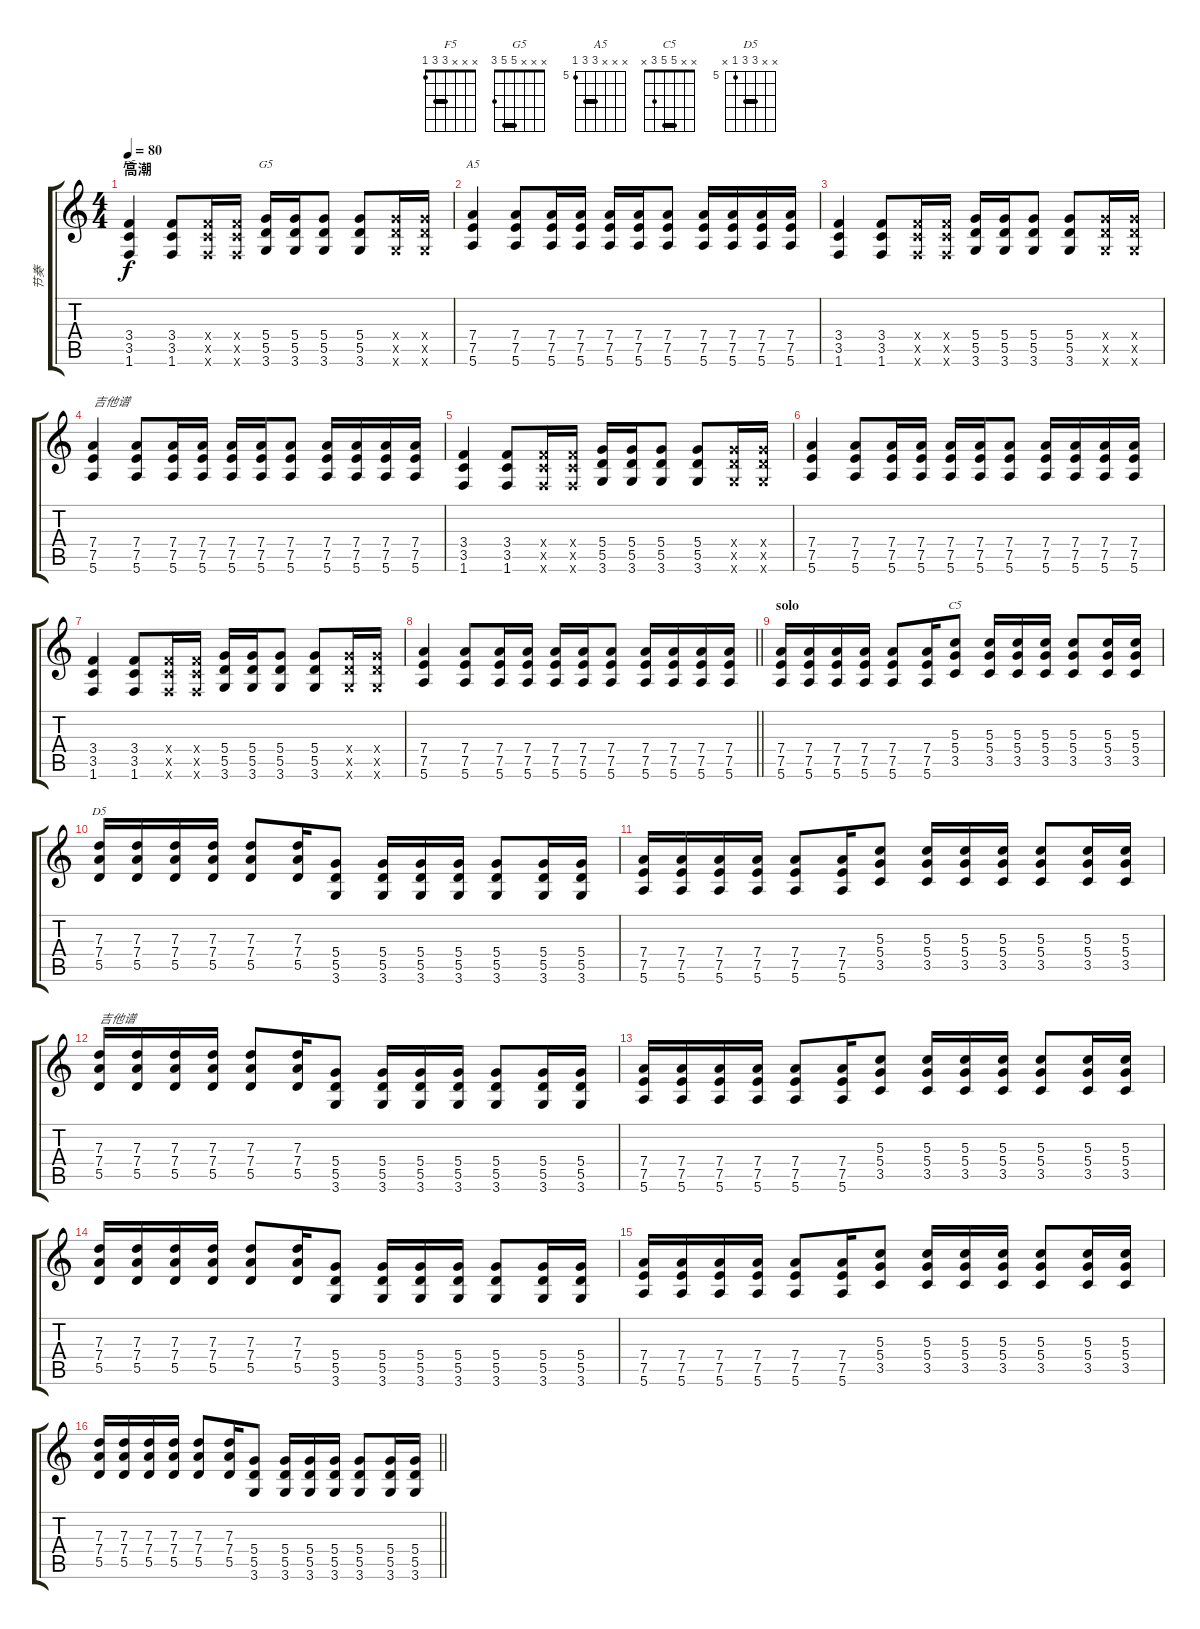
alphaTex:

\track ("节奏" "节奏") {instrument overdrivenguitar}
\staff {score tabs}
\tuning (E4 B3 G3 D3 A2 E2) {hide}
\chord ("F5" x x x 3 3 1) {barre 3}
\chord ("G5" x x x 5 5 3) {barre 5}
\chord ("A5" x x x 7 7 5) {firstfret 5 barre 7}
\chord ("C5" x x 5 5 3 x) {barre 5}
\chord ("D5" x x 7 7 5 x) {firstfret 5 barre 7}
\ts (4 4)
\section ("" "高潮")
\tempo 80
\clef g2
\ks c
(3.4 3.5 1.6).4{ch "F5" dy f} (3.4 3.5 1.6).8 (3.4{x} 3.5{x} 1.6{x}).16 (3.4{x} 3.5{x} 1.6{x}).16 (5.4 5.5 3.6).16{ch "G5"} (5.4 5.5 3.6).16 (5.4 5.5 3.6).8 (5.4 5.5 3.6).8 (5.4{x} 5.5{x} 3.6{x}).16 (5.4{x} 5.5{x} 3.6{x}).16 |
(7.4 7.5 5.6).4{ch "A5"} (7.4 7.5 5.6).8 (7.4 7.5 5.6).16 (7.4 7.5 5.6).16 (7.4 7.5 5.6).16 (7.4 7.5 5.6).16 (7.4 7.5 5.6).8 (7.4 7.5 5.6).16 (7.4 7.5 5.6).16 (7.4 7.5 5.6).16 (7.4 7.5 5.6).16 |
(3.4 3.5 1.6).4 (3.4 3.5 1.6).8 (3.4{x} 3.5{x} 1.6{x}).16 (3.4{x} 3.5{x} 1.6{x}).16 (5.4 5.5 3.6).16 (5.4 5.5 3.6).16 (5.4 5.5 3.6).8 (5.4 5.5 3.6).8 (5.4{x} 5.5{x} 3.6{x}).16 (5.4{x} 5.5{x} 3.6{x}).16 |
(7.4 7.5 5.6).4{txt "吉他谱"} (7.4 7.5 5.6).8 (7.4 7.5 5.6).16 (7.4 7.5 5.6).16 (7.4 7.5 5.6).16 (7.4 7.5 5.6).16 (7.4 7.5 5.6).8 (7.4 7.5 5.6).16 (7.4 7.5 5.6).16 (7.4 7.5 5.6).16 (7.4 7.5 5.6).16 |
(3.4 3.5 1.6).4 (3.4 3.5 1.6).8 (3.4{x} 3.5{x} 1.6{x}).16 (3.4{x} 3.5{x} 1.6{x}).16 (5.4 5.5 3.6).16 (5.4 5.5 3.6).16 (5.4 5.5 3.6).8 (5.4 5.5 3.6).8 (5.4{x} 5.5{x} 3.6{x}).16 (5.4{x} 5.5{x} 3.6{x}).16 |
(7.4 7.5 5.6).4 (7.4 7.5 5.6).8 (7.4 7.5 5.6).16 (7.4 7.5 5.6).16 (7.4 7.5 5.6).16 (7.4 7.5 5.6).16 (7.4 7.5 5.6).8 (7.4 7.5 5.6).16 (7.4 7.5 5.6).16 (7.4 7.5 5.6).16 (7.4 7.5 5.6).16 |
(3.4 3.5 1.6).4 (3.4 3.5 1.6).8 (3.4{x} 3.5{x} 1.6{x}).16 (3.4{x} 3.5{x} 1.6{x}).16 (5.4 5.5 3.6).16 (5.4 5.5 3.6).16 (5.4 5.5 3.6).8 (5.4 5.5 3.6).8 (5.4{x} 5.5{x} 3.6{x}).16 (5.4{x} 5.5{x} 3.6{x}).16 |
\barLineRight lightlight
(7.4 7.5 5.6).4 (7.4 7.5 5.6).8 (7.4 7.5 5.6).16 (7.4 7.5 5.6).16 (7.4 7.5 5.6).16 (7.4 7.5 5.6).16 (7.4 7.5 5.6).8 (7.4 7.5 5.6).16 (7.4 7.5 5.6).16 (7.4 7.5 5.6).16 (7.4 7.5 5.6).16 |
\section ("" "solo")
(7.4 7.5 5.6).16 (7.4 7.5 5.6).16 (7.4 7.5 5.6).16 (7.4 7.5 5.6).16 (7.4 7.5 5.6).8 (7.4 7.5 5.6).16 (5.3 5.4 3.5).8{ch "C5"} (5.3 5.4 3.5).16 (5.3 5.4 3.5).16 (5.3 5.4 3.5).16 (5.3 5.4 3.5).8 (5.3 5.4 3.5).16 (5.3 5.4 3.5).16 |
(7.3 7.4 5.5).16{ch "D5"} (7.3 7.4 5.5).16 (7.3 7.4 5.5).16 (7.3 7.4 5.5).16 (7.3 7.4 5.5).8 (7.3 7.4 5.5).16 (5.4 5.5 3.6).8 (5.4 5.5 3.6).16 (5.4 5.5 3.6).16 (5.4 5.5 3.6).16 (5.4 5.5 3.6).8 (5.4 5.5 3.6).16 (5.4 5.5 3.6).16 |
(7.4 7.5 5.6).16 (7.4 7.5 5.6).16 (7.4 7.5 5.6).16 (7.4 7.5 5.6).16 (7.4 7.5 5.6).8 (7.4 7.5 5.6).16 (5.3 5.4 3.5).8 (5.3 5.4 3.5).16 (5.3 5.4 3.5).16 (5.3 5.4 3.5).16 (5.3 5.4 3.5).8 (5.3 5.4 3.5).16 (5.3 5.4 3.5).16 |
(7.3 7.4 5.5).16{txt "吉他谱"} (7.3 7.4 5.5).16 (7.3 7.4 5.5).16 (7.3 7.4 5.5).16 (7.3 7.4 5.5).8 (7.3 7.4 5.5).16 (5.4 5.5 3.6).8 (5.4 5.5 3.6).16 (5.4 5.5 3.6).16 (5.4 5.5 3.6).16 (5.4 5.5 3.6).8 (5.4 5.5 3.6).16 (5.4 5.5 3.6).16 |
(7.4 7.5 5.6).16 (7.4 7.5 5.6).16 (7.4 7.5 5.6).16 (7.4 7.5 5.6).16 (7.4 7.5 5.6).8 (7.4 7.5 5.6).16 (5.3 5.4 3.5).8 (5.3 5.4 3.5).16 (5.3 5.4 3.5).16 (5.3 5.4 3.5).16 (5.3 5.4 3.5).8 (5.3 5.4 3.5).16 (5.3 5.4 3.5).16 |
(7.3 7.4 5.5).16 (7.3 7.4 5.5).16 (7.3 7.4 5.5).16 (7.3 7.4 5.5).16 (7.3 7.4 5.5).8 (7.3 7.4 5.5).16 (5.4 5.5 3.6).8 (5.4 5.5 3.6).16 (5.4 5.5 3.6).16 (5.4 5.5 3.6).16 (5.4 5.5 3.6).8 (5.4 5.5 3.6).16 (5.4 5.5 3.6).16 |
(7.4 7.5 5.6).16 (7.4 7.5 5.6).16 (7.4 7.5 5.6).16 (7.4 7.5 5.6).16 (7.4 7.5 5.6).8 (7.4 7.5 5.6).16 (5.3 5.4 3.5).8 (5.3 5.4 3.5).16 (5.3 5.4 3.5).16 (5.3 5.4 3.5).16 (5.3 5.4 3.5).8 (5.3 5.4 3.5).16 (5.3 5.4 3.5).16 |
\barLineRight lightlight
(7.3 7.4 5.5).16 (7.3 7.4 5.5).16 (7.3 7.4 5.5).16 (7.3 7.4 5.5).16 (7.3 7.4 5.5).8 (7.3 7.4 5.5).16 (5.4 5.5 3.6).8 (5.4 5.5 3.6).16 (5.4 5.5 3.6).16 (5.4 5.5 3.6).16 (5.4 5.5 3.6).8 (5.4 5.5 3.6).16 (5.4 5.5 3.6).16
